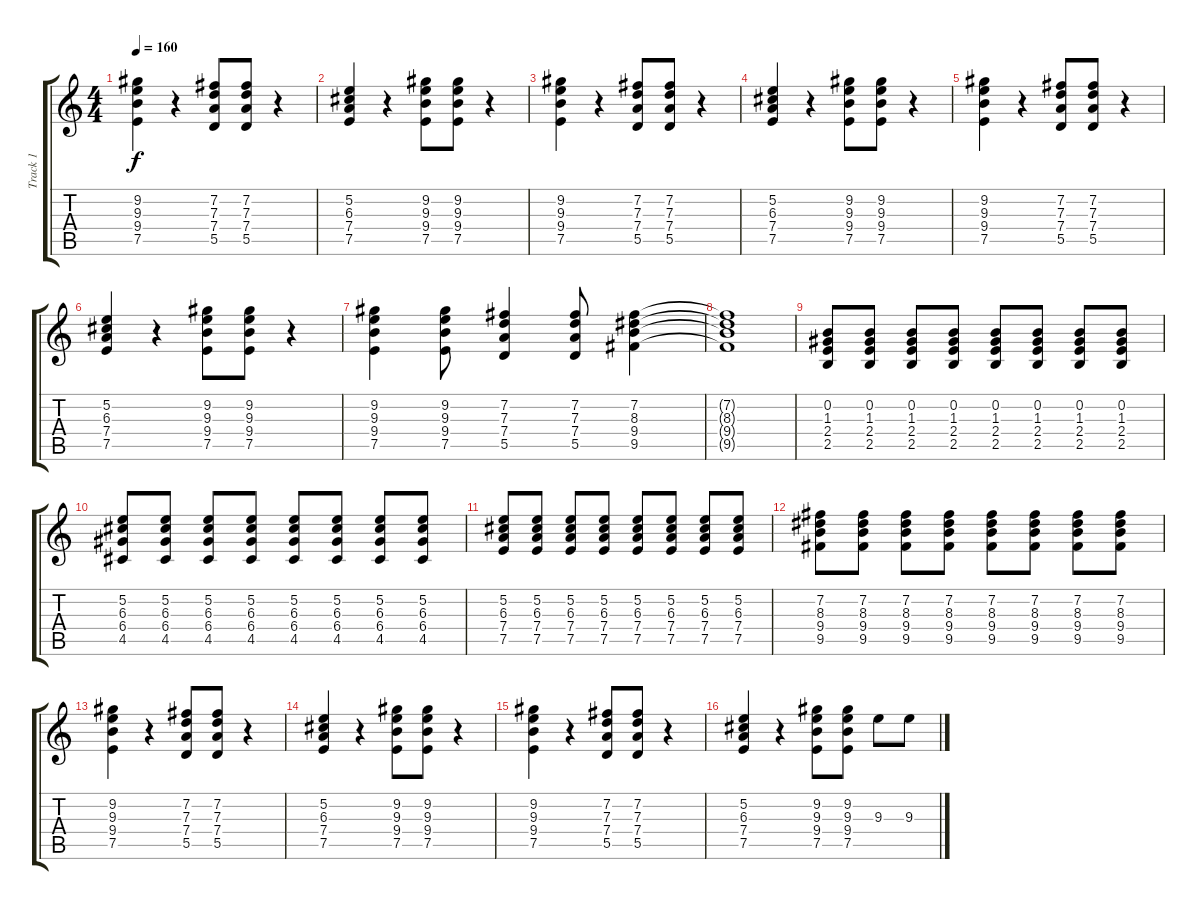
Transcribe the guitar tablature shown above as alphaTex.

\track ("Track 1" "Track 1") {instrument overdrivenguitar}
\staff {score tabs}
\tuning (E4 B3 G3 D3 A2 E2) {hide}
\ts (4 4)
\tempo 160
\clef g2
\ks c
(9.2 9.3 9.4 7.5).4{dy f} r.4 (7.2 7.3 7.4 5.5).8 (7.2 7.3 7.4 5.5).8 r.4 |
(5.2 6.3 7.4 7.5).4 r.4 (9.2 9.3 9.4 7.5).8 (9.2 9.3 9.4 7.5).8 r.4 |
(9.2 9.3 9.4 7.5).4 r.4 (7.2 7.3 7.4 5.5).8 (7.2 7.3 7.4 5.5).8 r.4 |
(5.2 6.3 7.4 7.5).4 r.4 (9.2 9.3 9.4 7.5).8 (9.2 9.3 9.4 7.5).8 r.4 |
(9.2 9.3 9.4 7.5).4 r.4 (7.2 7.3 7.4 5.5).8 (7.2 7.3 7.4 5.5).8 r.4 |
(5.2 6.3 7.4 7.5).4 r.4 (9.2 9.3 9.4 7.5).8 (9.2 9.3 9.4 7.5).8 r.4 |
(9.2 9.3 9.4 7.5).4 (9.2 9.3 9.4 7.5).8 (7.2 7.3 7.4 5.5).4 (7.2 7.3 7.4 5.5).8 (7.2 8.3 9.4 9.5).4 |
(7.2{t} 8.3{t} 9.4{t} 9.5{t}).1 |
(0.2 1.3 2.4 2.5).8 (0.2 1.3 2.4 2.5).8 (0.2 1.3 2.4 2.5).8 (0.2 1.3 2.4 2.5).8 (0.2 1.3 2.4 2.5).8 (0.2 1.3 2.4 2.5).8 (0.2 1.3 2.4 2.5).8 (0.2 1.3 2.4 2.5).8 |
(5.2 6.3 6.4 4.5).8 (5.2 6.3 6.4 4.5).8 (5.2 6.3 6.4 4.5).8 (5.2 6.3 6.4 4.5).8 (5.2 6.3 6.4 4.5).8 (5.2 6.3 6.4 4.5).8 (5.2 6.3 6.4 4.5).8 (5.2 6.3 6.4 4.5).8 |
(5.2 6.3 7.4 7.5).8 (5.2 6.3 7.4 7.5).8 (5.2 6.3 7.4 7.5).8 (5.2 6.3 7.4 7.5).8 (5.2 6.3 7.4 7.5).8 (5.2 6.3 7.4 7.5).8 (5.2 6.3 7.4 7.5).8 (5.2 6.3 7.4 7.5).8 |
(7.2 8.3 9.4 9.5).8 (7.2 8.3 9.4 9.5).8 (7.2 8.3 9.4 9.5).8 (7.2 8.3 9.4 9.5).8 (7.2 8.3 9.4 9.5).8 (7.2 8.3 9.4 9.5).8 (7.2 8.3 9.4 9.5).8 (7.2 8.3 9.4 9.5).8 |
(9.2 9.3 9.4 7.5).4 r.4 (7.2 7.3 7.4 5.5).8 (7.2 7.3 7.4 5.5).8 r.4 |
(5.2 6.3 7.4 7.5).4 r.4 (9.2 9.3 9.4 7.5).8 (9.2 9.3 9.4 7.5).8 r.4 |
(9.2 9.3 9.4 7.5).4 r.4 (7.2 7.3 7.4 5.5).8 (7.2 7.3 7.4 5.5).8 r.4 |
(5.2 6.3 7.4 7.5).4 r.4 (9.2 9.3 9.4 7.5).8 (9.2 9.3 9.4 7.5).8 9.3.8 9.3.8
